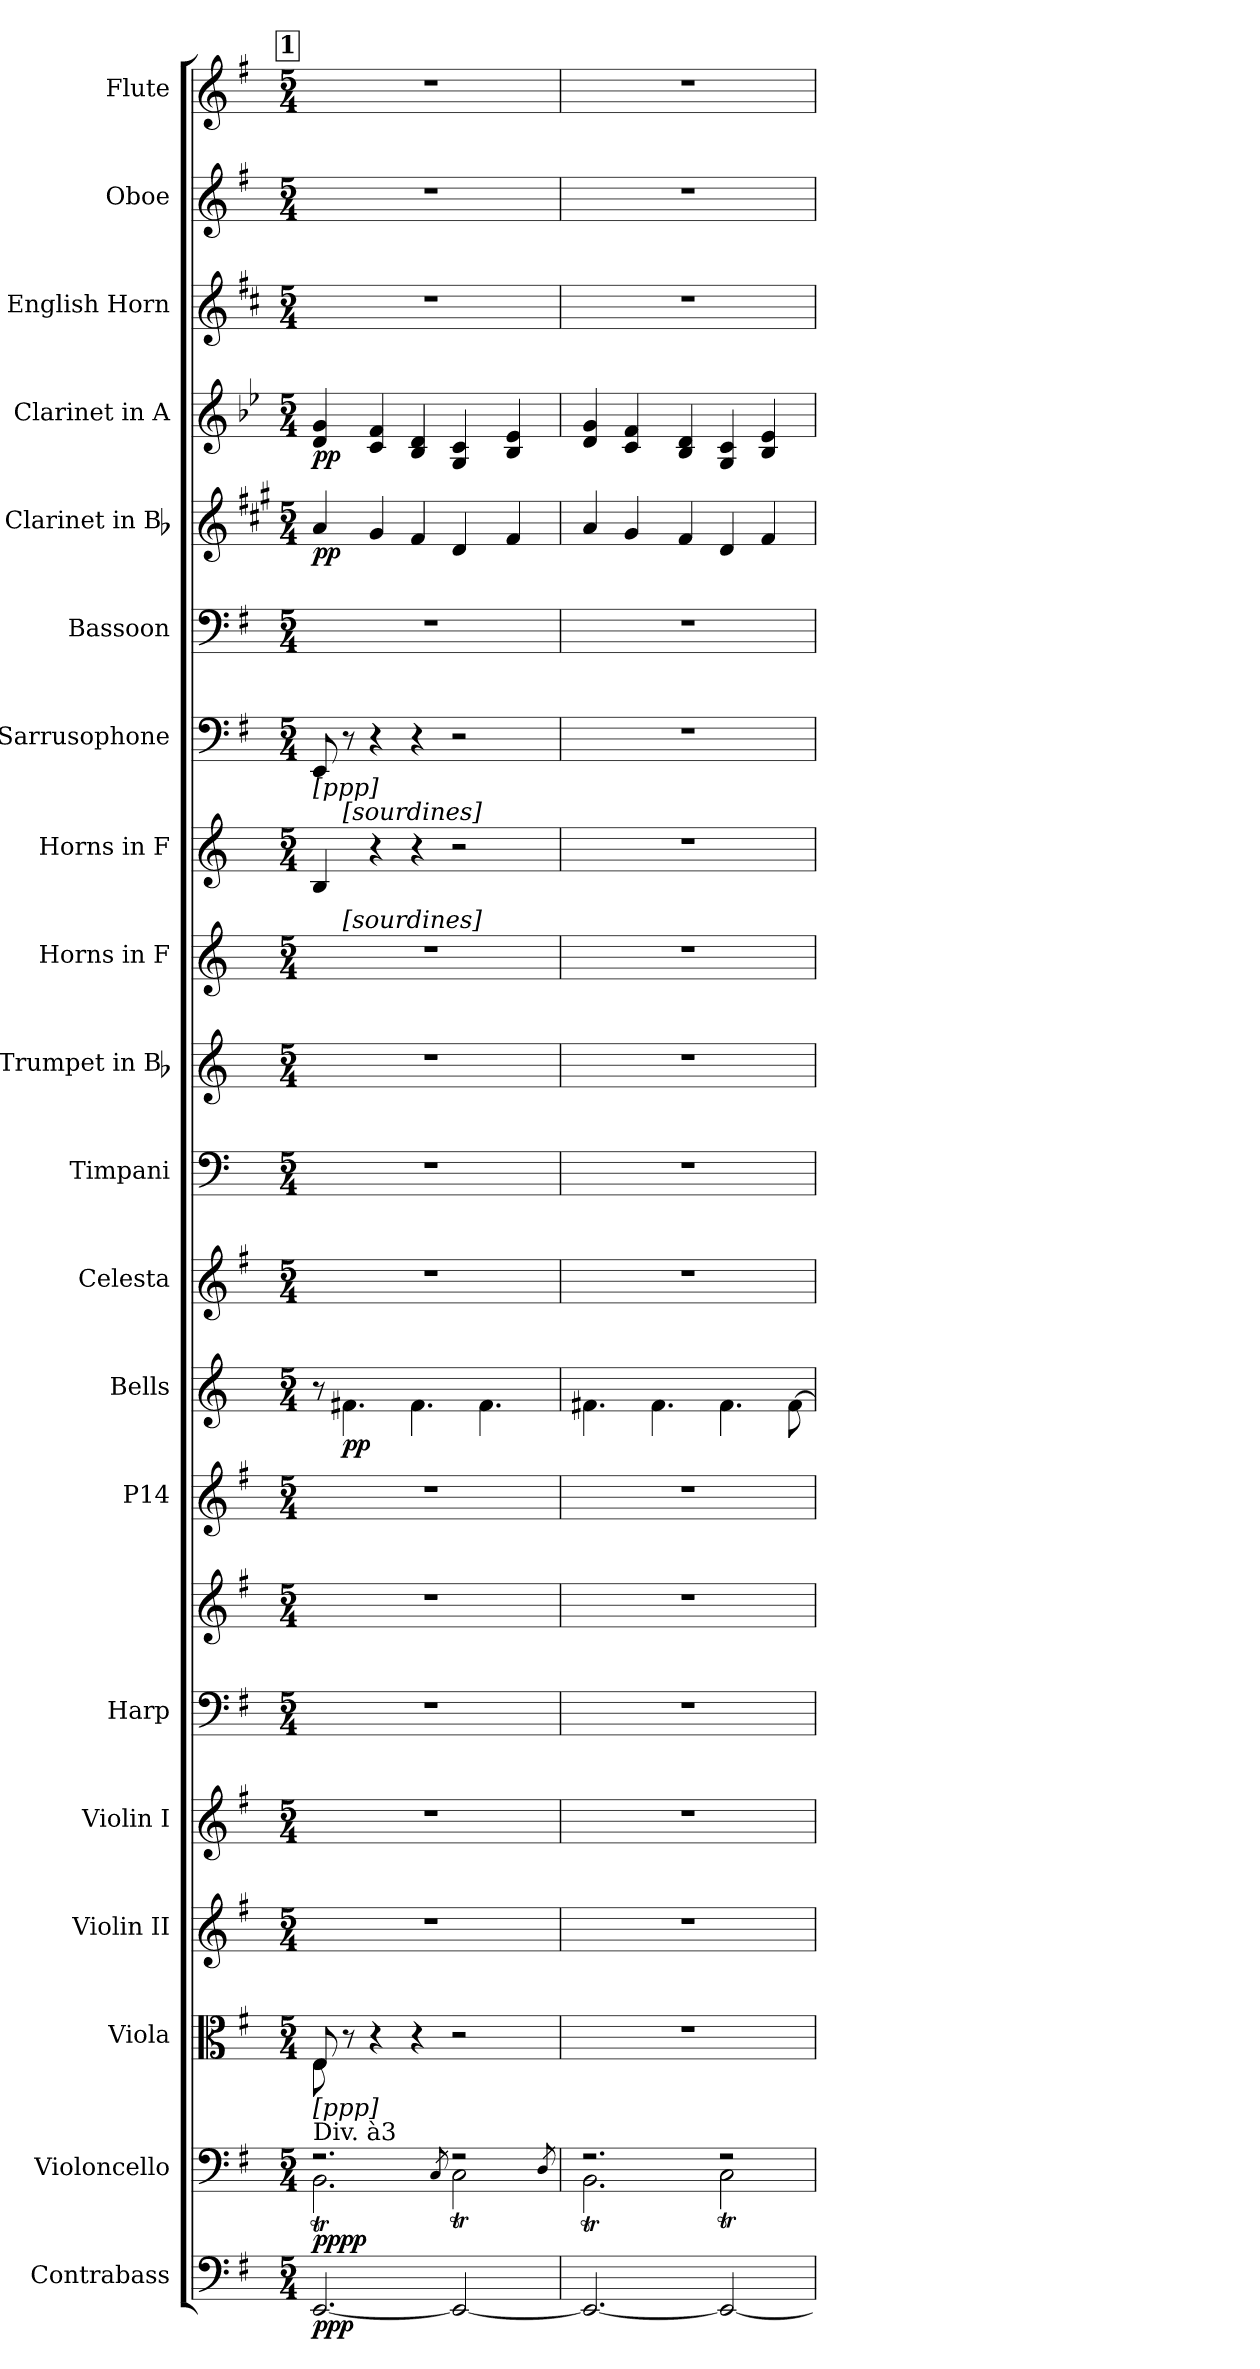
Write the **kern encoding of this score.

**kern	**dynam	**kern	**dynam	**kern	**kern	**kern	**kern	**kern	**kern	**kern	**dynam	**kern	**kern	**kern	**kern	**kern	**kern	**kern	**kern	**dynam	**kern	**dynam	**kern	**kern	**kern
*part20	*part20	*part19	*part19	*part18	*part17	*part16	*part15	*part15	*part14	*part13	*part13	*part12	*part11	*part10	*part9	*part8	*part7	*part6	*part5	*part5	*part4	*part4	*part3	*part2	*part1
*staff21	*staff21	*staff20	*staff20	*staff19	*staff18	*staff17	*staff16	*staff15	*staff14	*staff13	*staff13	*staff12	*staff11	*staff10	*staff9	*staff8	*staff7	*staff6	*staff5	*staff5	*staff4	*staff4	*staff3	*staff2	*staff1
*I"Contrabass	*	*I"Violoncello	*	*I"Viola	*I"Violin II	*I"Violin I	*I"Harp	*	*I"P14	*I"Bells	*	*I"Celesta	*I"Timpani	*I"Trumpet in Bb	*I"Horns in F	*I"Horns in F	*I"Sarrusophone	*I"Bassoon	*I"Clarinet in Bb	*	*I"Clarinet in A	*	*I"English Horn	*I"Oboe	*I"Flute
*I'Cb.	*	*I'Vc.	*	*I'Vla.	*I'Vln. II	*I'Vln. I	*I'Hp.	*	*	*I'Bells	*	*I'Celesta	*I'Timp.	*I'Tpt.	*I'Hn.	*I'Hn.	*I'Sarr.	*I'Bsn.	*I'Cl.	*	*I'Cl.	*	*	*I'Ob.	*I'Fl.
!!LO:PB:g=z
*clefF4	*	*clefF4	*	*clefC3	*clefG2	*clefG2	*clefF4	*clefG2	*clefG2	*clefG2	*	*clefG2	*clefF4	*clefG2	*clefG2	*clefG2	*clefF4	*clefF4	*clefG2	*	*clefG2	*	*clefG2	*clefG2	*clefG2
*ITrd7c12	*	*	*	*	*	*	*	*	*	*	*	*ITrd-14c-24	*	*ITrd1c2	*ITrd4c7	*ITrd4c7	*ITrd7c12	*	*ITrd1c2	*	*ITrd2c3	*	*ITrd4c7	*	*
*k[f#]	*	*k[f#]	*	*k[f#]	*k[f#]	*k[f#]	*k[f#]	*k[f#]	*k[f#]	*k[]	*	*k[f#]	*k[]	*k[b-e-]	*k[b-]	*k[b-]	*k[f#]	*k[f#]	*k[f#]	*	*k[f#]	*	*k[f#]	*k[f#]	*k[f#]
*G:	*	*G:	*	*G:	*G:	*G:	*G:	*G:	*G:	*	*	*G:	*C:	*B-:	*F:	*F:	*G:	*G:	*G:	*	*G:	*	*G:	*G:	*G:
*M5/4	*	*M5/4	*	*M5/4	*M5/4	*M5/4	*M5/4	*M5/4	*M5/4	*M5/4	*	*M5/4	*M5/4	*M5/4	*M5/4	*M5/4	*M5/4	*M5/4	*M5/4	*	*M5/4	*	*M5/4	*M5/4	*M5/4
*MM72	*	*MM72	*	*MM72	*MM72	*MM72	*MM72	*MM72	*MM72	*MM72	*	*MM72	*MM72	*MM72	*MM72	*MM72	*MM72	*MM72	*MM72	*	*MM72	*	*MM72	*MM72	*MM72
!!LO:REH:place=s1:B:color=#000000:enc=box:fs=15.7124:t=1
=11	=11	=11	=11	=11	=11	=11	=11	=11	=11	=11	=11	=11	=11	=11	=11	=11	=11	=11	=11	=11	=11	=11	=11	=11	=11
*	*	*^	*	*^	*	*	*	*	*	*	*	*	*	*	*	*	*	*	*	*	*	*	*	*	*
!	!	!	!	!	!	!	!	!	!	!	!	!	!	!	!	!	!	!	!LO:TX:b:t=[ppp]	!	!	!	!	!	!	!	!
!	!	!	!	!	!	!	!	!	!	!	!	!	!	!	!	!	!	!LO:TX:a:t=1o	!	!	!	!	!	!	!	!	!
!	!	!	!	!	!	!	!	!	!	!	!	!	!	!	!	!	!	!LO:TX:b:t=[ppp]	!	!	!	!	!	!	!	!	!
!	!	!	!	!	!LO:TX:b:t=[ppp]	!	!	!	!	!	!	!	!	!	!	!	!	!	!	!	!	!	!	!	!	!	!
!	!	!LO:TX:a:t=Div. à3	!	!	!	!	!	!	!	!	!	!	!	!	!	!	!	!	!	!	!	!	!	!	!	!	!
!	!	!	!	!	!	!	!LO:N:vis=1	!LO:N:vis=1	!LO:N:vis=1	!LO:N:vis=1	!LO:N:vis=1	!	!	!LO:N:vis=1	!LO:N:vis=1	!LO:N:vis=1	!LO:N:vis=1	!	!	!LO:N:vis=1	!	!	!	!	!LO:N:vis=1	!LO:N:vis=1	!LO:N:vis=1
*	*	*	*	*	*	*	*	*	*	*	*	*	*	*	*	*	*^	*^	*	*	*	*	*	*	*	*	*
[<2.EEEi/	ppp	2.r	2.BBti\	pppp	8Ei/	8Ei\	4%5r	4%5r	4%5r	4%5r	4%5r	8r	.	4%5r	4%5r	4%5r	4%5r	8ryy	4Ei/	8ryy	8EEEi/	4%5r	4gi/	pp	4Bi/ 4ei	pp	4%5r	4%5r	4%5r
!	!	!	!	!	!	!	!	!	!	!	!	!	!	!	!	!	!	!	!	!LO:TX:a:t=[sourdines]	!	!	!	!	!	!	!	!	!
!	!	!	!	!	!	!	!	!	!	!	!	!	!	!	!	!	!	!LO:TX:a:t=[sourdines]	!	!	!	!	!	!	!	!	!	!	!
.	.	.	.	.	8r	8ryy	.	.	.	.	.	4.f#Xi\	pp	.	.	.	.	1ryy	.	1ryy	8r	.	.	.	.	.	.	.	.
.	.	.	.	.	4r	4ryy	.	.	.	.	.	.	.	.	.	.	.	.	4r	.	4r	.	4f#i/	.	4Ai/ 4di	.	.	.	.
.	.	.	.	.	4r	4ryy	.	.	.	.	.	4.f#i\	.	.	.	.	.	.	4r	.	4r	.	4ei/	.	4Gi/ 4Bi	.	.	.	.
.	.	8qCi/	.	.	.	.	.	.	.	.	.	.	.	.	.	.	.	.	.	.	.	.	.	.	.	.	.	.	.
2EEEi/_<	.	2r	2CTi\	.	2r	2ryy	.	.	.	.	.	.	.	.	.	.	.	.	2r	.	2r	.	4ci/	.	4Ei/ 4Ai	.	.	.	.
.	.	.	.	.	.	.	.	.	.	.	.	4.f#i\	.	.	.	.	.	.	.	.	.	.	.	.	.	.	.	.	.
.	.	.	.	.	.	.	.	.	.	.	.	.	.	.	.	.	.	.	.	.	.	.	4ei/	.	4Gi/ 4ci	.	.	.	.
.	.	.	.	.	.	.	.	.	.	.	.	.	.	.	.	.	.	8ryy	.	8ryy	.	.	.	.	.	.	.	.	.
*	*	*	*	*	*v	*v	*	*	*	*	*	*	*	*	*	*	*	*	*	*	*	*	*	*	*	*	*	*	*
.	.	8qDi/	.	.	.	.	.	.	.	.	.	.	.	.	.	.	.	.	.	.	.	.	.	.	.	.	.	.
=12	=12	=12	=12	=12	=12	=12	=12	=12	=12	=12	=12	=12	=12	=12	=12	=12	=12	=12	=12	=12	=12	=12	=12	=12	=12	=12	=12	=12
!	!	!	!	!	!LO:N:vis=1	!LO:N:vis=1	!LO:N:vis=1	!LO:N:vis=1	!LO:N:vis=1	!LO:N:vis=1	!	!	!LO:N:vis=1	!LO:N:vis=1	!LO:N:vis=1	!LO:N:vis=1	!	!LO:N:vis=1	!	!LO:N:vis=1	!LO:N:vis=1	!	!	!	!	!LO:N:vis=1	!LO:N:vis=1	!LO:N:vis=1
*	*	*	*	*	*	*	*	*	*	*	*	*	*	*	*	*v	*v	*	*	*	*	*	*	*	*	*	*	*
*	*	*	*	*	*	*	*	*	*	*	*	*	*	*	*	*	*v	*v	*	*	*	*	*	*	*	*	*
2.EEEi/_<	.	2.r	2.BBti\	.	4%5r	4%5r	4%5r	4%5r	4%5r	4%5r	4.f#Xi\	.	4%5r	4%5r	4%5r	4%5r	4%5r	4%5r	4%5r	4gi/	.	4Bi/ 4ei	.	4%5r	4%5r	4%5r
.	.	.	.	.	.	.	.	.	.	.	.	.	.	.	.	.	.	.	.	4f#i/	.	4Ai/ 4di	.	.	.	.
.	.	.	.	.	.	.	.	.	.	.	4.f#i\	.	.	.	.	.	.	.	.	.	.	.	.	.	.	.
.	.	.	.	.	.	.	.	.	.	.	.	.	.	.	.	.	.	.	.	4ei/	.	4Gi/ 4Bi	.	.	.	.
2EEEi/_<	.	2r	2CTi\	.	.	.	.	.	.	.	4.f#i\	.	.	.	.	.	.	.	.	4ci/	.	4Ei/ 4Ai	.	.	.	.
.	.	.	.	.	.	.	.	.	.	.	.	.	.	.	.	.	.	.	.	4ei/	.	4Gi/ 4ci	.	.	.	.
.	.	.	.	.	.	.	.	.	.	.	[>8f#i\	.	.	.	.	.	.	.	.	.	.	.	.	.	.	.
*	*	*v	*v	*	*	*	*	*	*	*	*	*	*	*	*	*	*	*	*	*	*	*	*	*	*	*
=	=	=	=	=	=	=	=	=	=	=	=	=	=	=	=	=	=	=	=	=	=	=	=	=	=
*-	*-	*-	*-	*-	*-	*-	*-	*-	*-	*-	*-	*-	*-	*-	*-	*-	*-	*-	*-	*-	*-	*-	*-	*-	*-
